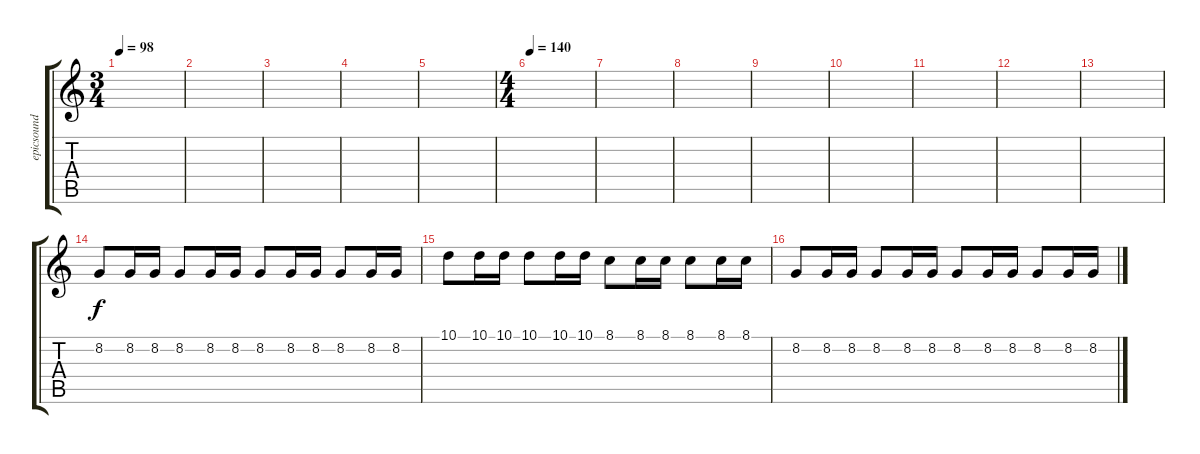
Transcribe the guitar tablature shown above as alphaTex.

\track ("epicsound" "epicsound") {instrument pad4choir}
\staff {score tabs}
\tuning (E4 B3 G3 D3 A2 E2) {hide}
\ts (3 4)
\tempo 98
\clef g2
\ks c
|
|
|
|
|
\ts (4 4)
\tempo 140
|
|
|
|
|
|
|
|
8.2.8 8.2.16 8.2.16 8.2.8 8.2.16 8.2.16 8.2.8 8.2.16 8.2.16 8.2.8 8.2.16 8.2.16 |
10.1.8 10.1.16 10.1.16 10.1.8 10.1.16 10.1.16 8.1.8 8.1.16 8.1.16 8.1.8 8.1.16 8.1.16 |
8.2.8 8.2.16 8.2.16 8.2.8 8.2.16 8.2.16 8.2.8 8.2.16 8.2.16 8.2.8 8.2.16 8.2.16
